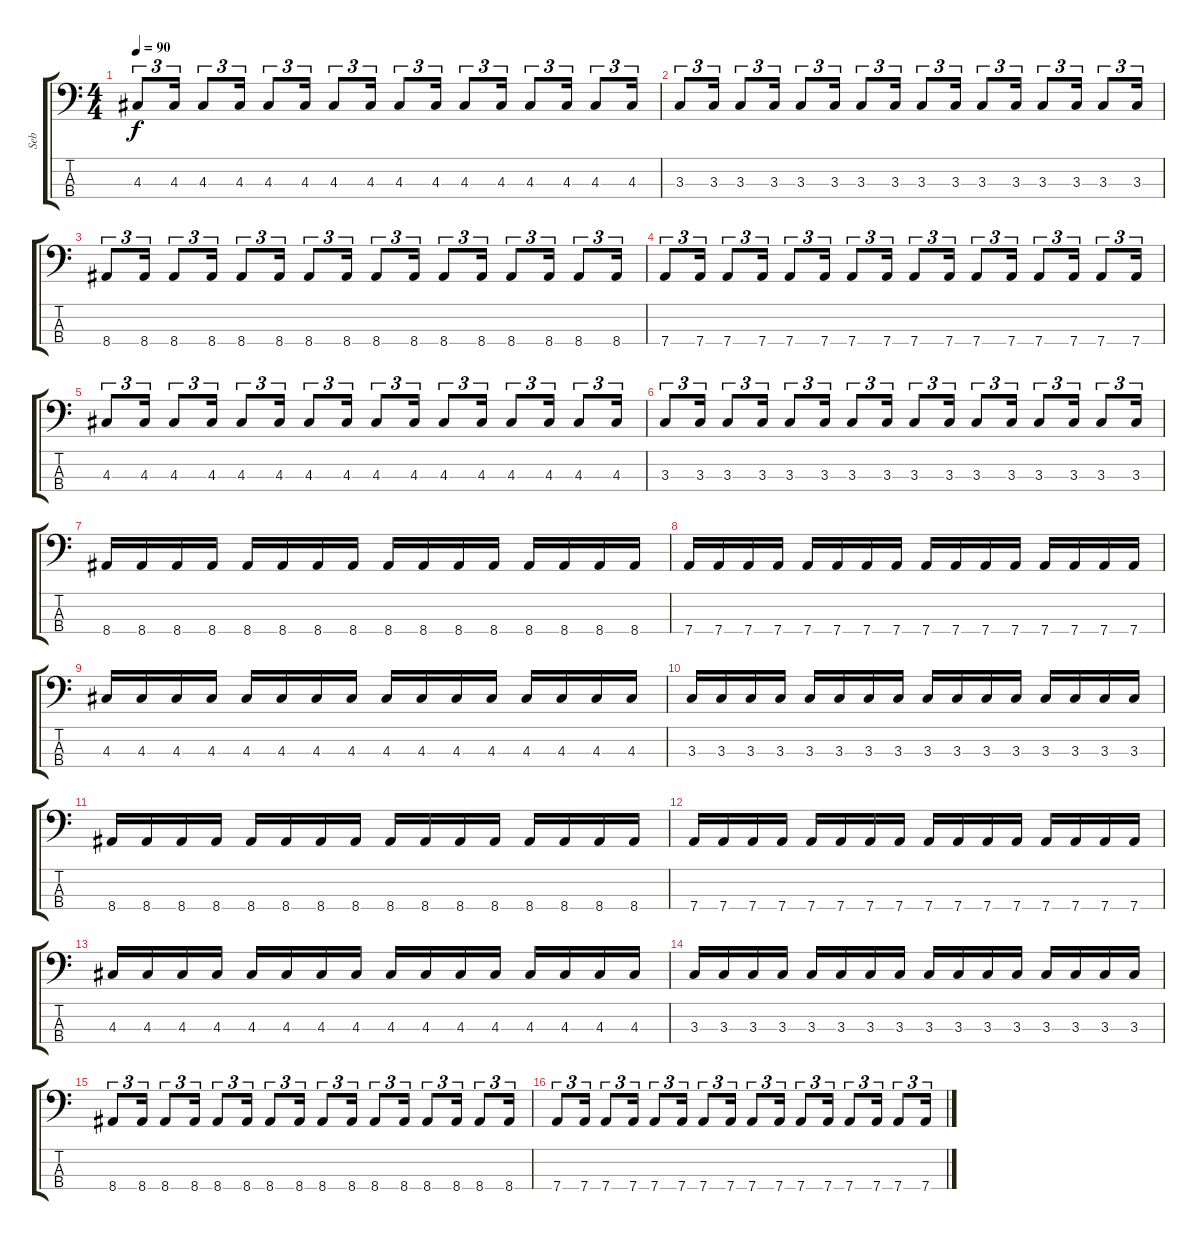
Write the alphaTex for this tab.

\track ("Seb" "Seb") {instrument electricbasspick}
\staff {score tabs}
\tuning (G2 D2 A1 D1) {hide}
\ts (4 4)
\tempo 90
\clef f4
\ks c
4.3.8{tu (3 2) dy f} 4.3.16{tu (3 2)} 4.3.8{tu (3 2)} 4.3.16{tu (3 2)} 4.3.8{tu (3 2)} 4.3.16{tu (3 2)} 4.3.8{tu (3 2)} 4.3.16{tu (3 2)} 4.3.8{tu (3 2)} 4.3.16{tu (3 2)} 4.3.8{tu (3 2)} 4.3.16{tu (3 2)} 4.3.8{tu (3 2)} 4.3.16{tu (3 2)} 4.3.8{tu (3 2)} 4.3.16{tu (3 2)} |
3.3.8{tu (3 2)} 3.3.16{tu (3 2)} 3.3.8{tu (3 2)} 3.3.16{tu (3 2)} 3.3.8{tu (3 2)} 3.3.16{tu (3 2)} 3.3.8{tu (3 2)} 3.3.16{tu (3 2)} 3.3.8{tu (3 2)} 3.3.16{tu (3 2)} 3.3.8{tu (3 2)} 3.3.16{tu (3 2)} 3.3.8{tu (3 2)} 3.3.16{tu (3 2)} 3.3.8{tu (3 2)} 3.3.16{tu (3 2)} |
8.4.8{tu (3 2)} 8.4.16{tu (3 2)} 8.4.8{tu (3 2)} 8.4.16{tu (3 2)} 8.4.8{tu (3 2)} 8.4.16{tu (3 2)} 8.4.8{tu (3 2)} 8.4.16{tu (3 2)} 8.4.8{tu (3 2)} 8.4.16{tu (3 2)} 8.4.8{tu (3 2)} 8.4.16{tu (3 2)} 8.4.8{tu (3 2)} 8.4.16{tu (3 2)} 8.4.8{tu (3 2)} 8.4.16{tu (3 2)} |
7.4.8{tu (3 2)} 7.4.16{tu (3 2)} 7.4.8{tu (3 2)} 7.4.16{tu (3 2)} 7.4.8{tu (3 2)} 7.4.16{tu (3 2)} 7.4.8{tu (3 2)} 7.4.16{tu (3 2)} 7.4.8{tu (3 2)} 7.4.16{tu (3 2)} 7.4.8{tu (3 2)} 7.4.16{tu (3 2)} 7.4.8{tu (3 2)} 7.4.16{tu (3 2)} 7.4.8{tu (3 2)} 7.4.16{tu (3 2)} |
4.3.8{tu (3 2)} 4.3.16{tu (3 2)} 4.3.8{tu (3 2)} 4.3.16{tu (3 2)} 4.3.8{tu (3 2)} 4.3.16{tu (3 2)} 4.3.8{tu (3 2)} 4.3.16{tu (3 2)} 4.3.8{tu (3 2)} 4.3.16{tu (3 2)} 4.3.8{tu (3 2)} 4.3.16{tu (3 2)} 4.3.8{tu (3 2)} 4.3.16{tu (3 2)} 4.3.8{tu (3 2)} 4.3.16{tu (3 2)} |
3.3.8{tu (3 2)} 3.3.16{tu (3 2)} 3.3.8{tu (3 2)} 3.3.16{tu (3 2)} 3.3.8{tu (3 2)} 3.3.16{tu (3 2)} 3.3.8{tu (3 2)} 3.3.16{tu (3 2)} 3.3.8{tu (3 2)} 3.3.16{tu (3 2)} 3.3.8{tu (3 2)} 3.3.16{tu (3 2)} 3.3.8{tu (3 2)} 3.3.16{tu (3 2)} 3.3.8{tu (3 2)} 3.3.16{tu (3 2)} |
8.4.16 8.4.16 8.4.16 8.4.16 8.4.16 8.4.16 8.4.16 8.4.16 8.4.16 8.4.16 8.4.16 8.4.16 8.4.16 8.4.16 8.4.16 8.4.16 |
7.4.16 7.4.16 7.4.16 7.4.16 7.4.16 7.4.16 7.4.16 7.4.16 7.4.16 7.4.16 7.4.16 7.4.16 7.4.16 7.4.16 7.4.16 7.4.16 |
4.3.16 4.3.16 4.3.16 4.3.16 4.3.16 4.3.16 4.3.16 4.3.16 4.3.16 4.3.16 4.3.16 4.3.16 4.3.16 4.3.16 4.3.16 4.3.16 |
3.3.16 3.3.16 3.3.16 3.3.16 3.3.16 3.3.16 3.3.16 3.3.16 3.3.16 3.3.16 3.3.16 3.3.16 3.3.16 3.3.16 3.3.16 3.3.16 |
8.4.16 8.4.16 8.4.16 8.4.16 8.4.16 8.4.16 8.4.16 8.4.16 8.4.16 8.4.16 8.4.16 8.4.16 8.4.16 8.4.16 8.4.16 8.4.16 |
7.4.16 7.4.16 7.4.16 7.4.16 7.4.16 7.4.16 7.4.16 7.4.16 7.4.16 7.4.16 7.4.16 7.4.16 7.4.16 7.4.16 7.4.16 7.4.16 |
4.3.16 4.3.16 4.3.16 4.3.16 4.3.16 4.3.16 4.3.16 4.3.16 4.3.16 4.3.16 4.3.16 4.3.16 4.3.16 4.3.16 4.3.16 4.3.16 |
3.3.16 3.3.16 3.3.16 3.3.16 3.3.16 3.3.16 3.3.16 3.3.16 3.3.16 3.3.16 3.3.16 3.3.16 3.3.16 3.3.16 3.3.16 3.3.16 |
8.4.8{tu (3 2)} 8.4.16{tu (3 2)} 8.4.8{tu (3 2)} 8.4.16{tu (3 2)} 8.4.8{tu (3 2)} 8.4.16{tu (3 2)} 8.4.8{tu (3 2)} 8.4.16{tu (3 2)} 8.4.8{tu (3 2)} 8.4.16{tu (3 2)} 8.4.8{tu (3 2)} 8.4.16{tu (3 2)} 8.4.8{tu (3 2)} 8.4.16{tu (3 2)} 8.4.8{tu (3 2)} 8.4.16{tu (3 2)} |
7.4.8{tu (3 2)} 7.4.16{tu (3 2)} 7.4.8{tu (3 2)} 7.4.16{tu (3 2)} 7.4.8{tu (3 2)} 7.4.16{tu (3 2)} 7.4.8{tu (3 2)} 7.4.16{tu (3 2)} 7.4.8{tu (3 2)} 7.4.16{tu (3 2)} 7.4.8{tu (3 2)} 7.4.16{tu (3 2)} 7.4.8{tu (3 2)} 7.4.16{tu (3 2)} 7.4.8{tu (3 2)} 7.4.16{tu (3 2)}
